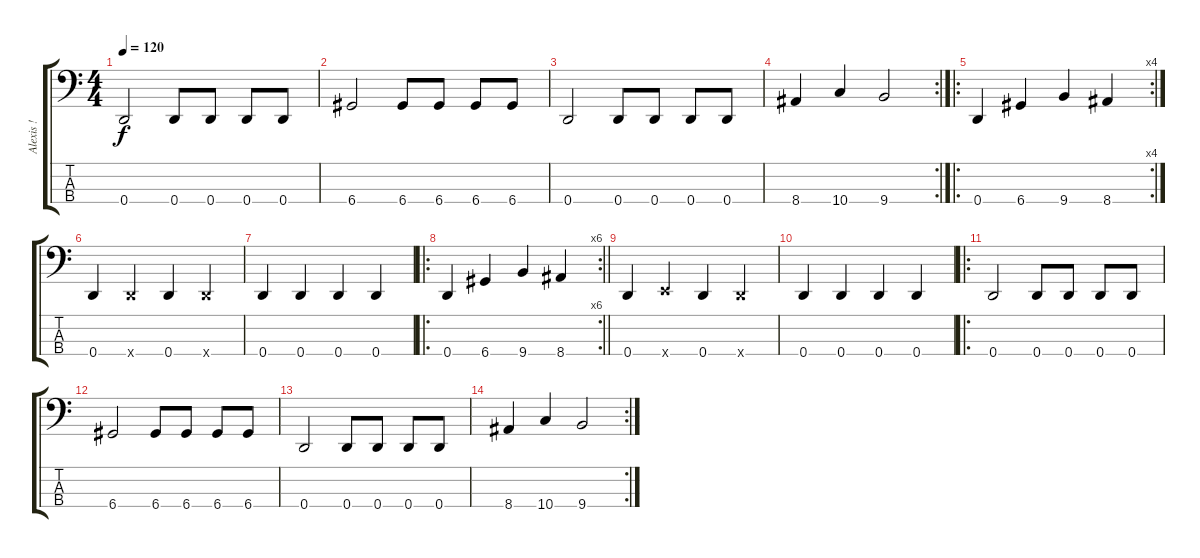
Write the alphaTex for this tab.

\track ("Alexis !" "Alexis !") {instrument acousticguitarnylon}
\staff {score tabs}
\tuning (G2 D2 A1 D1) {hide}
\ts (4 4)
\tempo 120
\clef f4
\ks c
0.4.2{dy f instrument acousticguitarnylon} 0.4.8 0.4.8 0.4.8 0.4.8 |
6.4.2 6.4.8 6.4.8 6.4.8 6.4.8 |
0.4.2 0.4.8 0.4.8 0.4.8 0.4.8 |
\rc 2
8.4.4 10.4.4 9.4.2 |
\ro
\rc 4
0.4.4 6.4.4 9.4.4 8.4.4 |
0.4.4 0.4{x}.4 0.4.4 0.4{x}.4 |
0.4.4 0.4.4 0.4.4 0.4.4 |
\ro
\rc 6
\barLineRight lightlight
0.4.4 6.4.4 9.4.4 8.4.4 |
0.4.4 2.4{x}.4 0.4.4 0.4{x}.4 |
0.4.4 0.4.4 0.4.4 0.4.4 |
\ro
0.4.2 0.4.8 0.4.8 0.4.8 0.4.8 |
6.4.2 6.4.8 6.4.8 6.4.8 6.4.8 |
0.4.2 0.4.8 0.4.8 0.4.8 0.4.8 |
\rc 2
8.4.4 10.4.4 9.4.2
